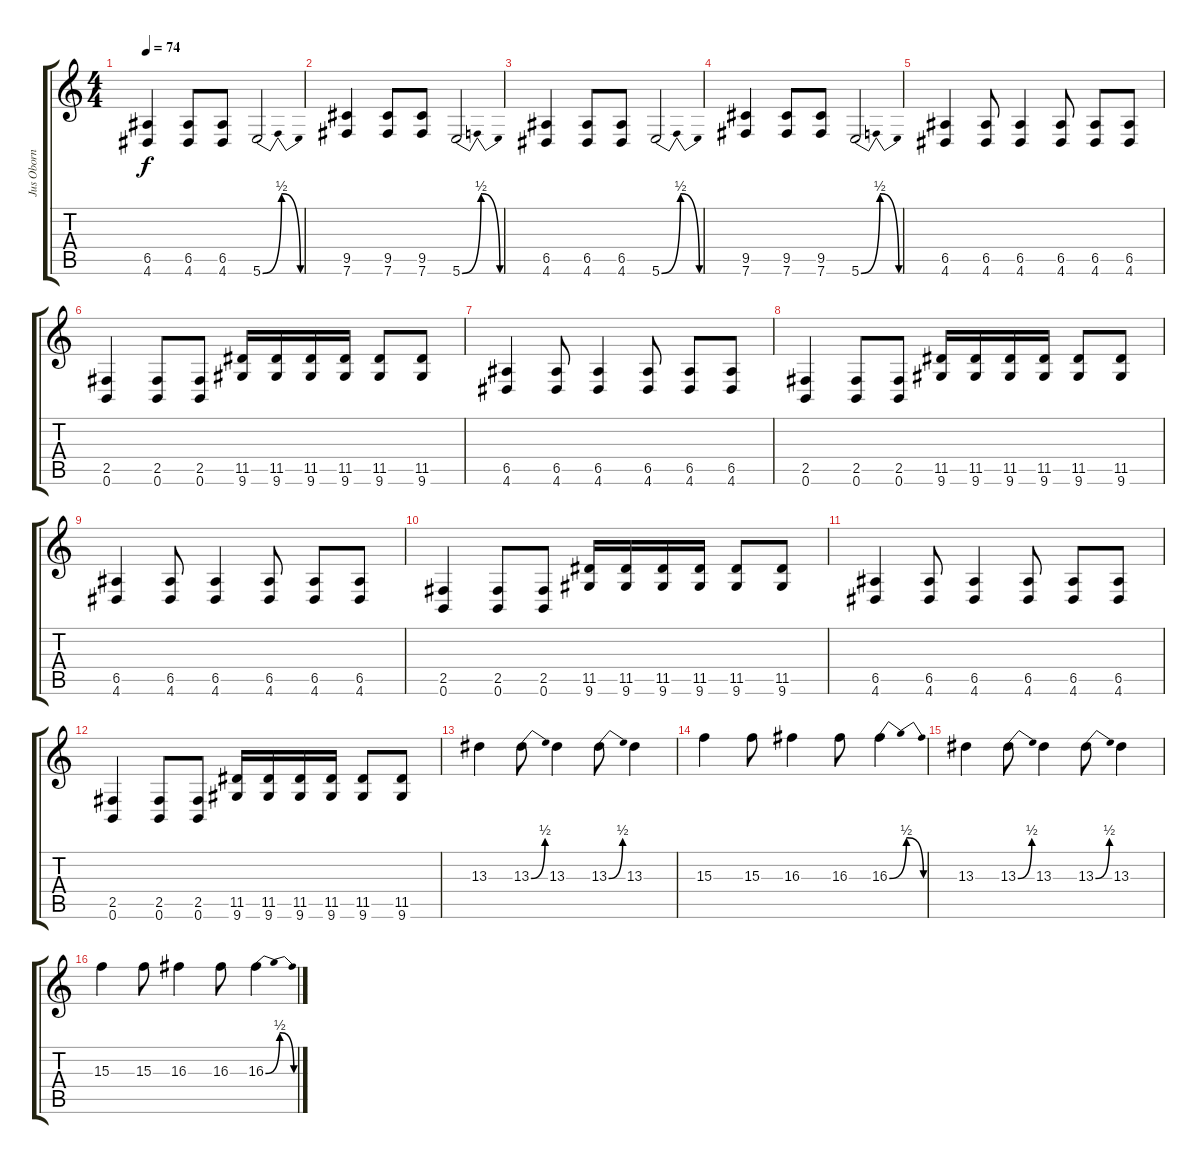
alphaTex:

\track ("Jus Oborn" "Jus Oborn") {instrument distortionguitar}
\staff {score tabs}
\tuning (B3 Gb3 D3 A2 E2 B1) {hide}
\ts (4 4)
\tempo 74
\clef g2
\ks c
(6.5 4.6).4{dy f} (6.5 4.6).8 (6.5 4.6).8 5.6{be (bendrelease 0 0 15 2 45 2 60 0)}.2 |
(9.5 7.6).4 (9.5 7.6).8 (9.5 7.6).8 5.6{be (bendrelease 0 0 15 2 45 2 60 0)}.2 |
(6.5 4.6).4 (6.5 4.6).8 (6.5 4.6).8 5.6{be (bendrelease 0 0 15 2 45 2 60 0)}.2 |
(9.5 7.6).4 (9.5 7.6).8 (9.5 7.6).8 5.6{be (bendrelease 0 0 15 2 45 2 60 0)}.2 |
(6.5 4.6).4 (6.5 4.6).8 (6.5 4.6).4 (6.5 4.6).8 (6.5 4.6).8 (6.5 4.6).8 |
(2.5 0.6).4 (2.5 0.6).8 (2.5 0.6).8 (11.5 9.6).16 (11.5 9.6).16 (11.5 9.6).16 (11.5 9.6).16 (11.5 9.6).8 (11.5 9.6).8 |
(6.5 4.6).4 (6.5 4.6).8 (6.5 4.6).4 (6.5 4.6).8 (6.5 4.6).8 (6.5 4.6).8 |
(2.5 0.6).4 (2.5 0.6).8 (2.5 0.6).8 (11.5 9.6).16 (11.5 9.6).16 (11.5 9.6).16 (11.5 9.6).16 (11.5 9.6).8 (11.5 9.6).8 |
(6.5 4.6).4 (6.5 4.6).8 (6.5 4.6).4 (6.5 4.6).8 (6.5 4.6).8 (6.5 4.6).8 |
(2.5 0.6).4 (2.5 0.6).8 (2.5 0.6).8 (11.5 9.6).16 (11.5 9.6).16 (11.5 9.6).16 (11.5 9.6).16 (11.5 9.6).8 (11.5 9.6).8 |
(6.5 4.6).4 (6.5 4.6).8 (6.5 4.6).4 (6.5 4.6).8 (6.5 4.6).8 (6.5 4.6).8 |
(2.5 0.6).4 (2.5 0.6).8 (2.5 0.6).8 (11.5 9.6).16 (11.5 9.6).16 (11.5 9.6).16 (11.5 9.6).16 (11.5 9.6).8 (11.5 9.6).8 |
13.3.4 13.3{be (bend 0 0 60 2)}.8 13.3.4 13.3{be (bend 0 0 60 2)}.8 13.3.4 |
15.3.4 15.3.8 16.3.4 16.3.8 16.3{be (bendrelease 0 0 15 2 45 2 60 0)}.4 |
13.3.4 13.3{be (bend 0 0 60 2)}.8 13.3.4 13.3{be (bend 0 0 60 2)}.8 13.3.4 |
15.3.4 15.3.8 16.3.4 16.3.8 16.3{be (bendrelease 0 0 15 2 45 2 60 0)}.4
